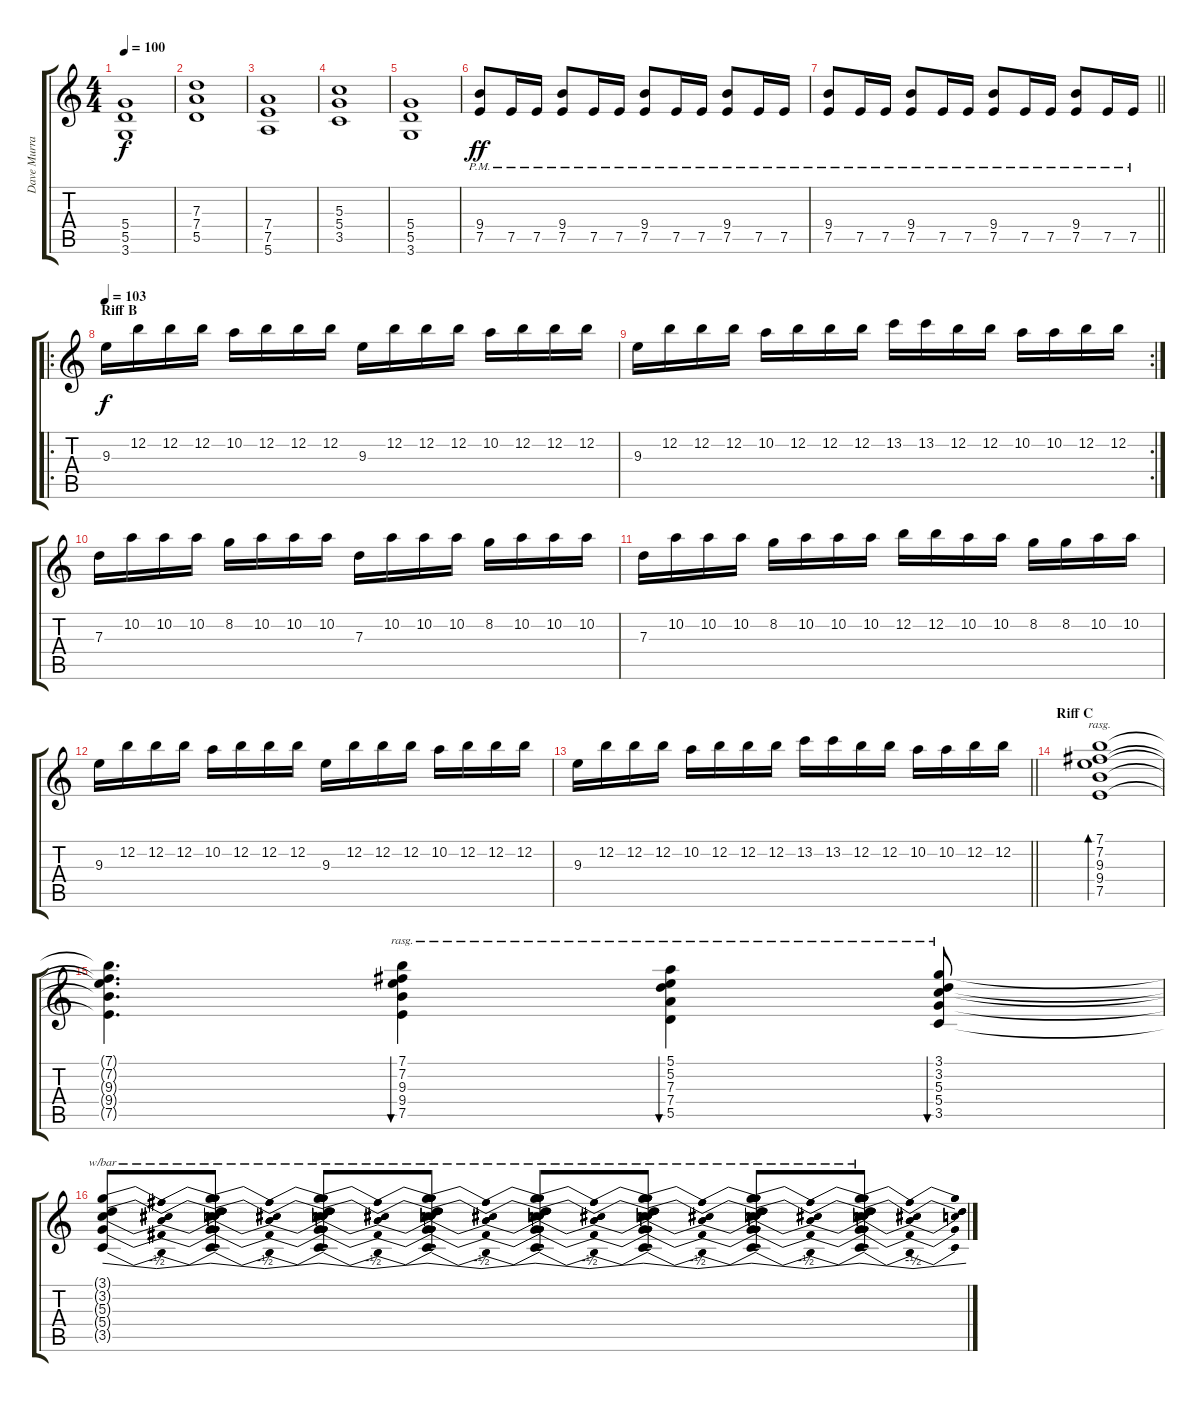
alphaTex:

\track ("Dave Murray" "Dave Murra") {instrument distortionguitar}
\staff {score tabs}
\tuning (E4 B3 G3 D3 A2 E2) {hide}
\ts (4 4)
\tempo 100
\clef g2
\ks c
(5.4 5.5 3.6).1{dy f} |
(7.3 7.4 5.5).1 |
(7.4 7.5 5.6).1 |
(5.3 5.4 3.5).1 |
(5.4 5.5 3.6).1 |
(9.4{pm} 7.5{pm}).8{dy ff} 7.5{pm}.16 7.5{pm}.16 (9.4{pm} 7.5{pm}).8 7.5{pm}.16 7.5{pm}.16 (9.4{pm} 7.5{pm}).8 7.5{pm}.16 7.5{pm}.16 (9.4{pm} 7.5{pm}).8 7.5{pm}.16 7.5{pm}.16 |
\barLineRight lightlight
(9.4{pm} 7.5{pm}).8 7.5{pm}.16 7.5{pm}.16 (9.4{pm} 7.5{pm}).8 7.5{pm}.16 7.5{pm}.16 (9.4{pm} 7.5{pm}).8 7.5{pm}.16 7.5{pm}.16 (9.4{pm} 7.5{pm}).8 7.5{pm}.16 7.5{pm}.16 |
\ro
\section ("" "Riff B")
\tempo 103
9.3.16{dy f} 12.2.16 12.2.16 12.2.16 10.2.16 12.2.16 12.2.16 12.2.16 9.3.16 12.2.16 12.2.16 12.2.16 10.2.16 12.2.16 12.2.16 12.2.16 |
\rc 2
9.3.16 12.2.16 12.2.16 12.2.16 10.2.16 12.2.16 12.2.16 12.2.16 13.2.16 13.2.16 12.2.16 12.2.16 10.2.16 10.2.16 12.2.16 12.2.16 |
7.3.16 10.2.16 10.2.16 10.2.16 8.2.16 10.2.16 10.2.16 10.2.16 7.3.16 10.2.16 10.2.16 10.2.16 8.2.16 10.2.16 10.2.16 10.2.16 |
7.3.16 10.2.16 10.2.16 10.2.16 8.2.16 10.2.16 10.2.16 10.2.16 12.2.16 12.2.16 10.2.16 10.2.16 8.2.16 8.2.16 10.2.16 10.2.16 |
9.3.16 12.2.16 12.2.16 12.2.16 10.2.16 12.2.16 12.2.16 12.2.16 9.3.16 12.2.16 12.2.16 12.2.16 10.2.16 12.2.16 12.2.16 12.2.16 |
\barLineRight lightlight
9.3.16 12.2.16 12.2.16 12.2.16 10.2.16 12.2.16 12.2.16 12.2.16 13.2.16 13.2.16 12.2.16 12.2.16 10.2.16 10.2.16 12.2.16 12.2.16 |
\section ("" "Riff C")
(7.1 7.2 9.3 9.4 7.5).1{bd 240 rasg ii} |
(7.1{t} 7.2{t} 9.3{t} 9.4{t} 7.5{t}).4{d} (7.1 7.2 9.3 9.4 7.5).4{bu 240 rasg ii} (5.1 5.2 7.3 7.4 5.5).4{bu 240 rasg ii} (3.1 3.2 5.3 5.4 3.5).8{bu 240 rasg ii} |
(3.1{t} 3.2{t} 5.3{t} 5.4{t} 3.5{t}).8{tbe (dip default 0 0 30 -2 60 0) volume 7} (3.1{t} 3.2{t} 5.3{t} 5.4{t} 3.5{t}).8{tbe (dip default 0 0 30 -2 60 0)} (3.1{t} 3.2{t} 5.3{t} 5.4{t} 3.5{t}).8{tbe (dip default 0 0 30 -2 60 0)} (3.1{t} 3.2{t} 5.3{t} 5.4{t} 3.5{t}).8{tbe (dip default 0 0 30 -2 60 0)} (3.1{t} 3.2{t} 5.3{t} 5.4{t} 3.5{t}).8{tbe (dip default 0 0 30 -2 60 0)} (3.1{t} 3.2{t} 5.3{t} 5.4{t} 3.5{t}).8{tbe (dip default 0 0 30 -2 60 0)} (3.1{t} 3.2{t} 5.3{t} 5.4{t} 3.5{t}).8{tbe (dip default 0 0 30 -2 60 0)} (3.1{t} 3.2{t} 5.3{t} 5.4{t} 3.5{t}).8{tbe (dip default 0 0 30 -2 60 0)}
